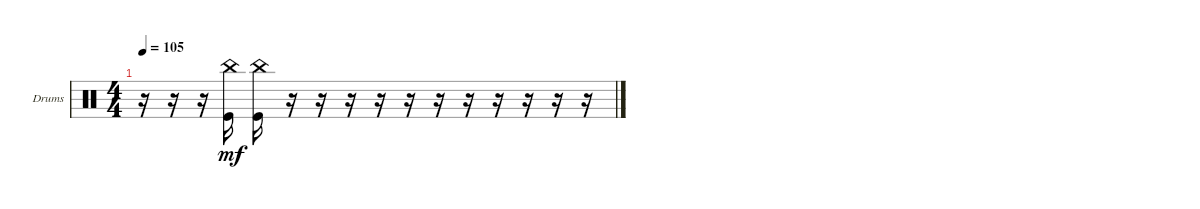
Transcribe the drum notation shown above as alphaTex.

\defaultSystemsLayout 4
\bracketExtendMode groupsimilarinstruments
\firstSystemTrackNameOrientation horizontal
\otherSystemsTrackNameOrientation horizontal
\track ("Drumkit" "Drums") {instrument percussion}
\staff {score}
\articulation defaults
\ts (4 4)
\tempo 105
\clef neutral
\ks c
r.16{dy mf} r.16 r.16 ("Kick (hit)" "China (hit)").16 ("China (hit)" "Kick (hit)").16 r.16 r.16 r.16 r.16 r.16 r.16 r.16 r.16 r.16 r.16 r.16
